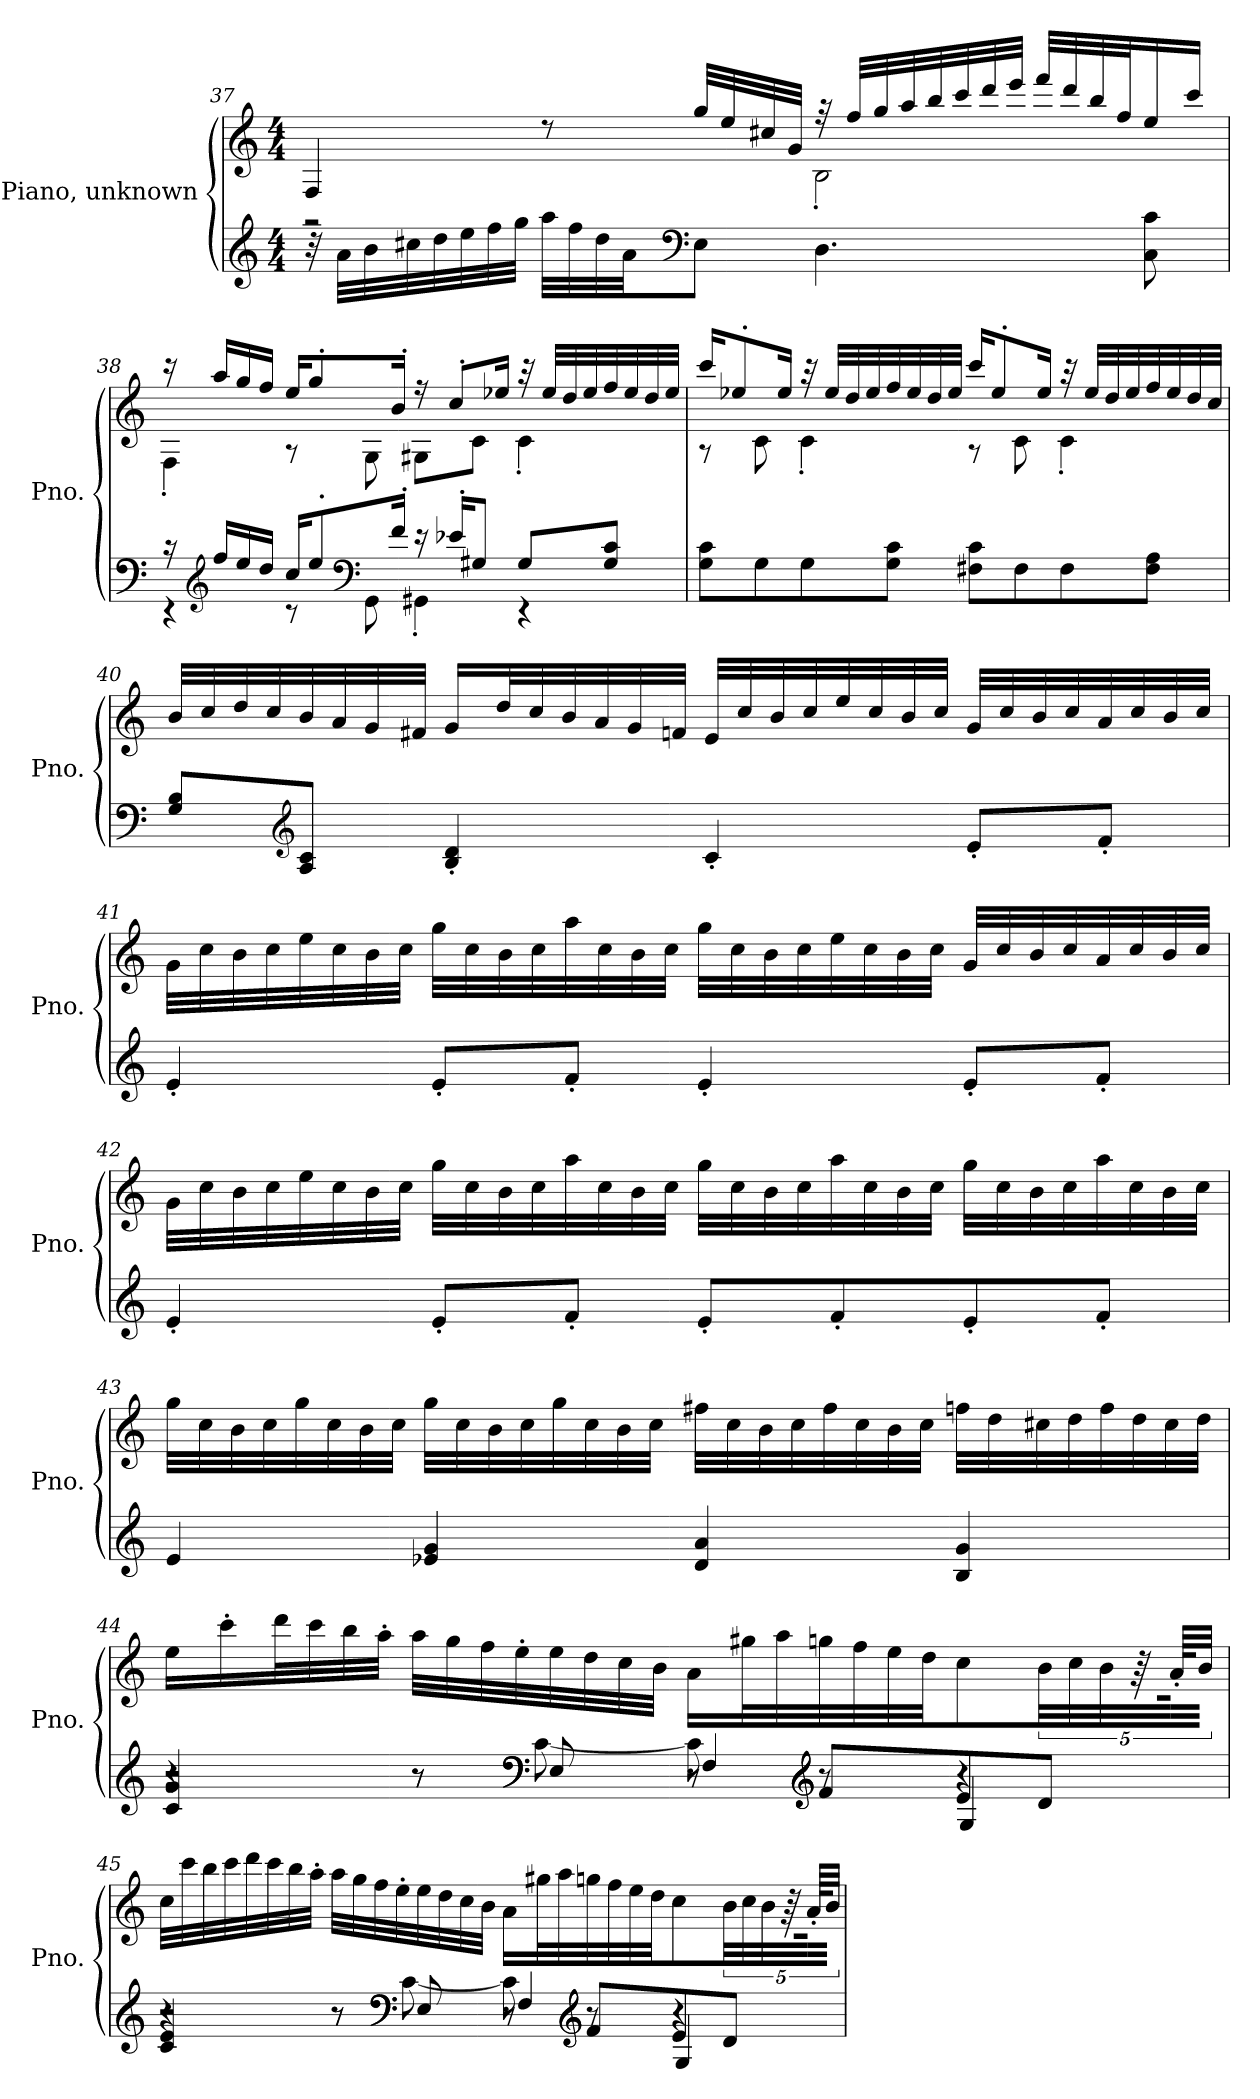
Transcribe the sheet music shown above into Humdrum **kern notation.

**kern	**kern
*part1	*part1
*staff2	*staff1
*I"Piano, unknown	*
*I'Pno.	*
!!LO:LB:g=z
*clefG2	*clefG2
*k[]	*k[]
*M4/4	*M4/4
=37	=37
*	*^
32r	4F/	2r
32a\LLL	.	.
32b\	.	.
32cc#X\	.	.
32dd\	.	.
32ee\	.	.
32ff\	.	.
32gg\JJJ	.	.
32aa\LLL	8r	.
32ff\	.	.
32dd\	.	.
32a\JJ	.	.
*clefF4	*	*
8E\J	32gg/LLL	.
.	32ee/	.
.	32cc#X/	.
.	32g/JJJ	.
4.D\	32r	2B'\
.	32ff/LLL	.
.	32gg/	.
.	32aa/	.
.	32bb/	.
.	32ccc/	.
.	32ddd/	.
.	32eee/JJJ	.
.	32fff/LLL	.
.	32ddd/	.
.	32bb/	.
.	32ff/J	.
8C\ 8c\	16ee/	.
.	16ccc/JJ	.
!!LO:LB:g=z	!!
=38	=38	=38
*^	*	*
16r	4r	16r	4F'\
*clefG2	*	*	*
16ff/LL	.	16aa/LL	.
16ee/	.	16gg/	.
16dd/JJ	.	16ff/JJ	.
16cc/KL	8r	16ee/KL	8r
8ee'/	.	8gg'/	.
*clefF4	*	*	*
.	8GG\	.	8G\
16f'/Jk	.	16b'/Jk	.
16r	4GG#X'\	16r	8G#X\L
16e-X'/KL	.	8cc'/L	.
8G#X/J	.	.	8c\J
.	.	16ee-X/Jk	.
8G#/L	4r	32r	4c'\
.	.	32ee-/LLL	.
.	.	32dd/	.
.	.	32ee-/	.
8G#/ 8c/J	.	32ff/	.
.	.	32ee-/	.
.	.	32dd/	.
.	.	32ee-/JJJ	.
*v	*v	*	*
!!LO:LB:g=z	!!
=39	=39	=39
8G\ 8c\L	16ccc/KL	8r
.	8ee-X'/	.
8G\	.	8c\
.	16ee-/Jk	.
8G\	32r	4c'\
.	32ee-/LLL	.
.	32dd/	.
.	32ee-/	.
8G\ 8c\J	32ff/	.
.	32ee-/	.
.	32dd/	.
.	32ee-/JJJ	.
8F#X\ 8c\L	16ccc/KL	8r
.	8ee-'/	.
8F#\	.	8c\
.	16ee-/Jk	.
8F#\	32r	4c'\
.	32ee-/LLL	.
.	32dd/	.
.	32ee-/	.
8F#\ 8A\J	32ff/	.
.	32ee-/	.
.	32dd/	.
.	32cc/JJJ	.
*	*v	*v
!!LO:LB:g=z
=40	=40
8G/ 8B/L	32b/LLL
.	32cc/
.	32dd/
.	32cc/
*clefG2	*
8A/ 8c/J	32b/
.	32a/
.	32g/
.	32f#X/JJJ
4B/' 4d/'	16g/LL
.	32dd/L
.	32cc/
.	32b/
.	32a/
.	32g/
.	32fn/JJJ
4c'/	32e/LLL
.	32cc/
.	32b/
.	32cc/
.	32ee/
.	32cc/
.	32b/
.	32cc/JJJ
8e'/L	32g/LLL
.	32cc/
.	32b/
.	32cc/
8f'/J	32a/
.	32cc/
.	32b/
.	32cc/JJJ
!!LO:LB:g=z
=41	=41
4e'/	32g\LLL
.	32cc\
.	32b\
.	32cc\
.	32ee\
.	32cc\
.	32b\
.	32cc\JJJ
8e'/L	32gg\LLL
.	32cc\
.	32b\
.	32cc\
8f'/J	32aa\
.	32cc\
.	32b\
.	32cc\JJJ
4e'/	32gg\LLL
.	32cc\
.	32b\
.	32cc\
.	32ee\
.	32cc\
.	32b\
.	32cc\JJJ
8e'/L	32g/LLL
.	32cc/
.	32b/
.	32cc/
8f'/J	32a/
.	32cc/
.	32b/
.	32cc/JJJ
!!LO:PB:g=z
=42	=42
4e'/	32g\LLL
.	32cc\
.	32b\
.	32cc\
.	32ee\
.	32cc\
.	32b\
.	32cc\JJJ
8e'/L	32gg\LLL
.	32cc\
.	32b\
.	32cc\
8f'/J	32aa\
.	32cc\
.	32b\
.	32cc\JJJ
8e'/L	32gg\LLL
.	32cc\
.	32b\
.	32cc\
8f'/	32aa\
.	32cc\
.	32b\
.	32cc\JJJ
8e'/	32gg\LLL
.	32cc\
.	32b\
.	32cc\
8f'/J	32aa\
.	32cc\
.	32b\
.	32cc\JJJ
!!LO:LB:g=z
=43	=43
4e/	32gg\LLL
.	32cc\
.	32b\
.	32cc\
.	32gg\
.	32cc\
.	32b\
.	32cc\JJJ
4e-X/ 4g/	32gg\LLL
.	32cc\
.	32b\
.	32cc\
.	32gg\
.	32cc\
.	32b\
.	32cc\JJJ
4d/ 4a/	32ff#X\LLL
.	32cc\
.	32b\
.	32cc\
.	32ff#\
.	32cc\
.	32b\
.	32cc\JJJ
4B/ 4g/	32ffn\LLL
.	32dd\
.	32cc#X\
.	32dd\
.	32ff\
.	32dd\
.	32cc#\
.	32dd\JJJ
!!LO:LB:g=z
=44	=44
*^	*
*	*^	*
4c/ 4g/	4r	2r	16ee\LL
.	.	.	16ccc'\
.	.	.	32ddd\L
.	.	.	32ccc\
.	.	.	32bb\
.	.	.	32aa'\JJJ
8r	8r	.	32aa\LLL
.	.	.	32gg\
.	.	.	32ff\
.	.	.	32ee'\
*clefF4	*	*	*
8E/	[8c\	.	32ee\
.	.	.	32dd\
.	.	.	32cc\
.	.	.	32b\JJJ
8r	8c\]	4F/	16a\LL
.	.	.	32gg#X\L
.	.	.	32aa\
*clefG2	*	*	*
8f/L	8r	.	32ggn\
.	.	.	32ff\
.	.	.	32ee\
.	.	.	32dd\JJ
8e/	4r	4G/	8cc\
8d/J	.	.	40b\LL
.	.	.	40cc\
.	.	.	40b\JJJ
.	.	.	80r
.	.	.	80a'/KLLL
.	.	.	40b/JJJ
!!LO:LB:g=z
=45	=45	=45	=45
4c/ 4e/	4r	2r	32cc\LLL
.	.	.	32ccc\
.	.	.	32bb\
.	.	.	32ccc\
.	.	.	32ddd\
.	.	.	32ccc\
.	.	.	32bb\
.	.	.	32aa'\JJJ
8r	8r	.	32aa\LLL
.	.	.	32gg\
.	.	.	32ff\
.	.	.	32ee'\
*clefF4	*	*	*
8E/	[8c\	.	32ee\
.	.	.	32dd\
.	.	.	32cc\
.	.	.	32b\JJJ
8r	8c\]	4F/	16a\LL
.	.	.	32gg#X\L
.	.	.	32aa\
*clefG2	*	*	*
8f/L	8r	.	32ggn\
.	.	.	32ff\
.	.	.	32ee\
.	.	.	32dd\JJ
8e/	4r	4G/	8cc\
8d/J	.	.	40b\LL
.	.	.	40cc\
.	.	.	40b\JJJ
.	.	.	80r
.	.	.	80a'/KLLL
.	.	.	40b/JJJ
*v	*v	*v	*
=	=
*-	*-
